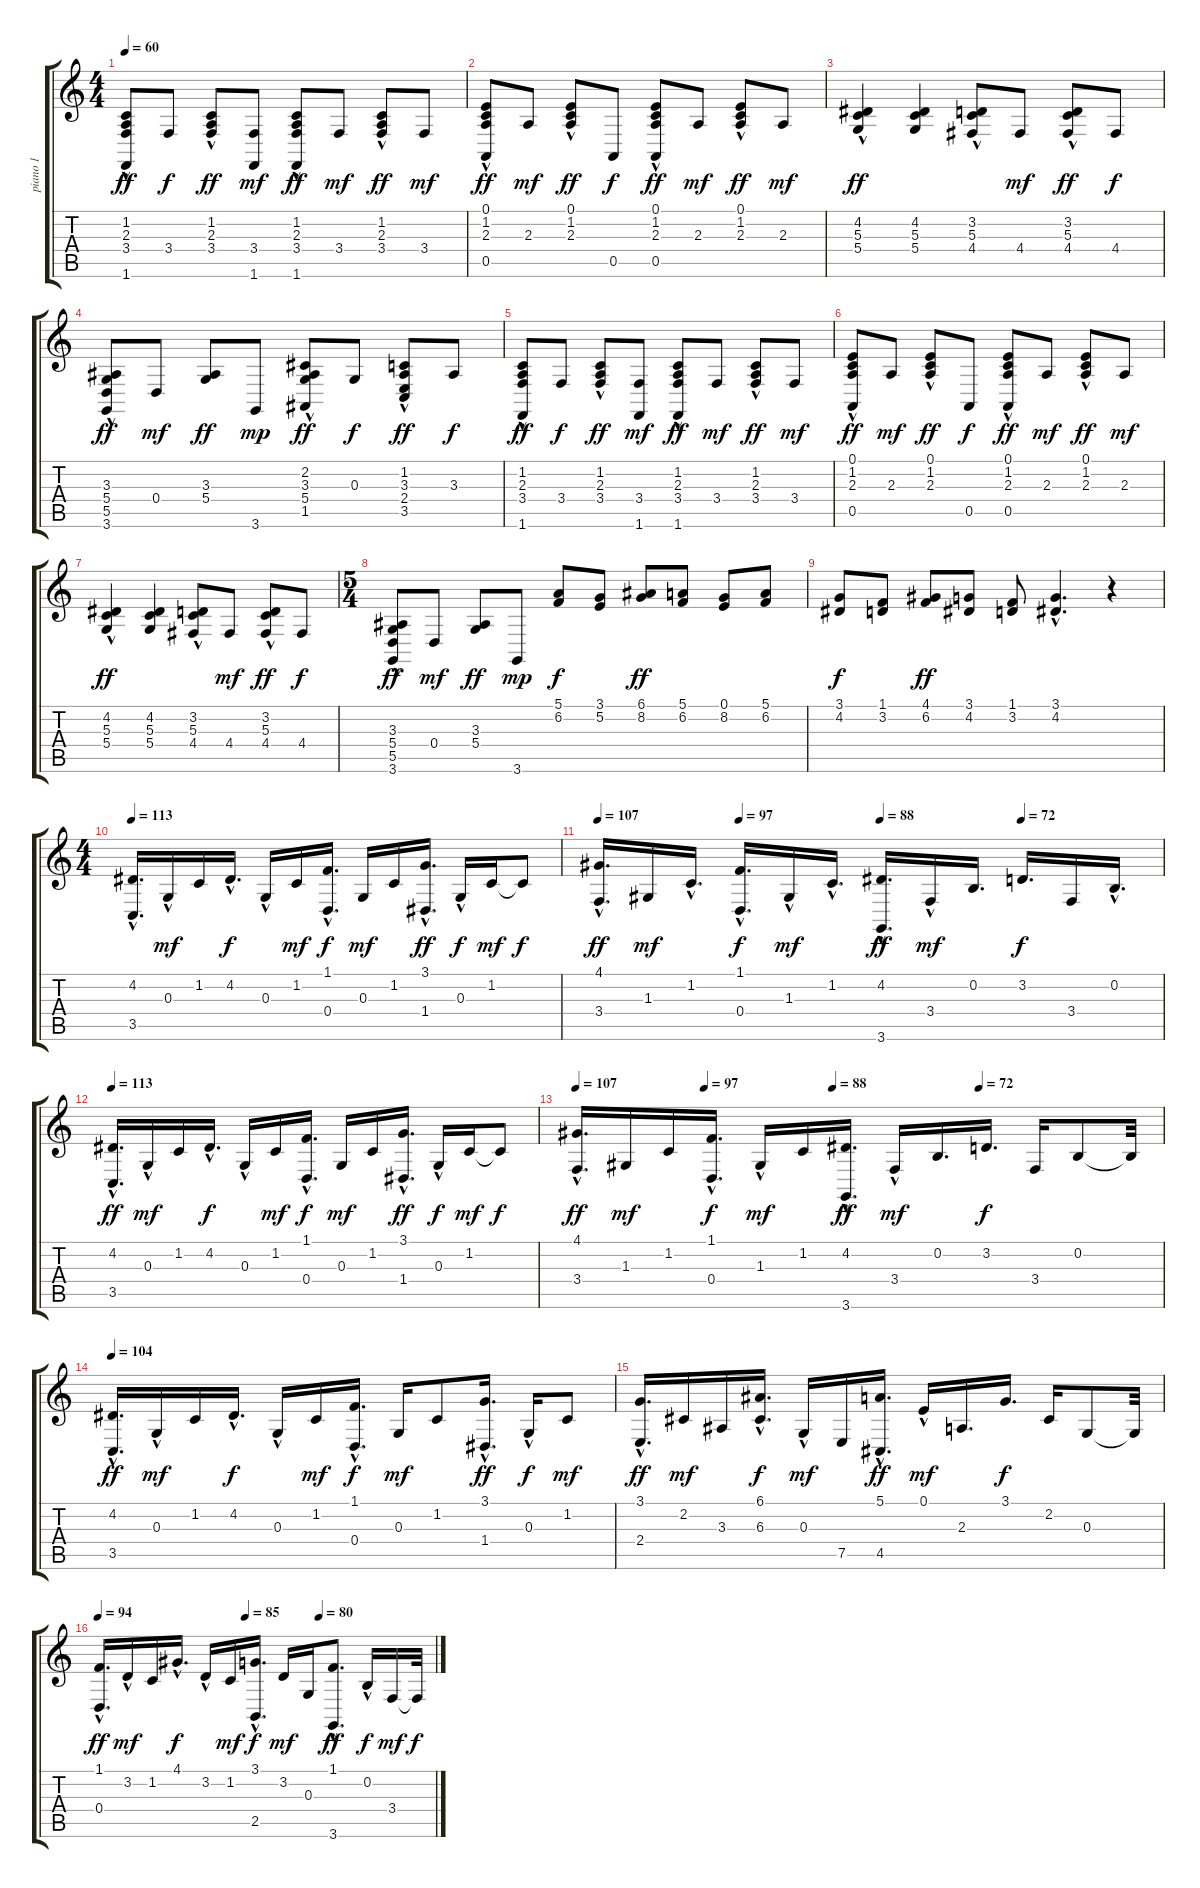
\track ("piano 1" "piano 1") {instrument acousticgrandpiano}
\staff {score tabs}
\tuning (E4 B3 G3 D3 A2 E2) {hide}
\ts (4 4)
\tempo 60
\clef g2
\ks c
(1.2 2.3 3.4{hac} 1.6).8{dy ff} 3.4.8{dy f} (1.2{hac} 2.3{hac} 3.4{hac}).8{dy ff} (3.4 1.6).8{dy mf} (1.2{hac} 2.3{hac} 3.4 1.6).8{dy ff} 3.4.8{dy mf} (1.2 2.3 3.4{hac}).8{dy ff} 3.4.8{dy mf} |
(0.1{hac} 1.2{hac} 2.3 0.5).8{dy ff} 2.3.8{dy mf} (0.1{hac} 1.2{hac} 2.3{hac}).8{dy ff} 0.5.8{dy f} (0.1{hac} 1.2{hac} 2.3 0.5{hac}).8{dy ff} 2.3.8{dy mf} (0.1 1.2 2.3{hac}).8{dy ff} 2.3.8{dy mf} |
(4.2{hac} 5.3 5.4{hac}).4{dy ff} (4.2 5.3 5.4).4 (3.2 5.3 4.4{hac}).8 4.4.8{dy mf} (3.2{hac} 5.3 4.4{hac}).8{dy ff} 4.4.8{dy f} |
(3.3 5.4 5.5{hac} 3.6{hac}).8{dy ff} 0.4.8{dy mf} (3.3 5.4).8{dy ff} 3.6.8{dy mp} (2.2 3.3 5.4{hac} 1.5).8{dy ff} 0.3.8{dy f} (1.2{hac} 3.3 2.4{hac} 3.5{hac}).8{dy ff} 3.3.8{dy f} |
(1.2 2.3 3.4{hac} 1.6).8{dy ff} 3.4.8{dy f} (1.2{hac} 2.3{hac} 3.4{hac}).8{dy ff} (3.4 1.6).8{dy mf} (1.2{hac} 2.3{hac} 3.4 1.6).8{dy ff} 3.4.8{dy mf} (1.2 2.3 3.4{hac}).8{dy ff} 3.4.8{dy mf} |
(0.1{hac} 1.2{hac} 2.3 0.5).8{dy ff} 2.3.8{dy mf} (0.1{hac} 1.2{hac} 2.3{hac}).8{dy ff} 0.5.8{dy f} (0.1{hac} 1.2{hac} 2.3 0.5{hac}).8{dy ff} 2.3.8{dy mf} (0.1 1.2 2.3{hac}).8{dy ff} 2.3.8{dy mf} |
(4.2{hac} 5.3 5.4{hac}).4{dy ff} (4.2 5.3 5.4).4 (3.2 5.3 4.4{hac}).8 4.4.8{dy mf} (3.2{hac} 5.3 4.4{hac}).8{dy ff} 4.4.8{dy f} |
\ts (5 4)
(3.3 5.4 5.5{hac} 3.6{hac}).8{dy ff} 0.4.8{dy mf} (3.3 5.4).8{dy ff} 3.6.8{dy mp} (5.1 6.2).8{dy f} (3.1 5.2).8 (6.1 8.2).8{dy ff} (5.1 6.2).8 (0.1 8.2).8 (5.1 6.2).8 |
(3.1 4.2).8{dy f} (1.1 3.2).8 (4.1 6.2).8{dy ff} (3.1 4.2).8 (1.1 3.2).8 (3.1{hac} 4.2{hac}).4{d} r.4 |
\ts (4 4)
\tempo 113
(4.2{hac} 3.5{hac}).16{d} 0.3{hac}.16{dy mf} 1.2.16 4.2{hac}.16{d dy f} 0.3{hac}.16 1.2.16{dy mf} (1.1{hac} 0.4).16{d dy f} 0.3.16{dy mf} 1.2.16 (3.1{hac} 1.4).16{d dy ff} 0.3{hac}.16{dy f} 1.2.16{dy mf} 1.2{t}.8{dy f} |
\tempo 107
\tempo (97 0.25)
\tempo (88 0.5)
\tempo (72 0.75)
(4.1{hac} 3.4).16{d dy ff} 1.3.16{dy mf} 1.2{hac}.16{d} (1.1 0.4{hac}).16{d dy f} 1.3{hac}.16{dy mf} 1.2{hac}.16{d} (4.2{hac} 3.6).16{d dy ff} 3.4{hac}.16{dy mf} 0.2.16{d} 3.2.16{d dy f} 3.4.16 0.2{hac}.16{d} |
\tempo 113
(4.2{hac} 3.5{hac}).16{d dy ff} 0.3{hac}.16{dy mf} 1.2.16 4.2{hac}.16{d dy f} 0.3{hac}.16 1.2.16{dy mf} (1.1{hac} 0.4).16{d dy f} 0.3.16{dy mf} 1.2.16 (3.1{hac} 1.4).16{d dy ff} 0.3{hac}.16{dy f} 1.2.16{dy mf} 1.2{t}.8{dy f} |
\tempo 107
\tempo (97 0.21875)
\tempo (88 0.4375)
\tempo (72 0.6875)
(4.1{hac} 3.4).16{d dy ff} 1.3.16{dy mf} 1.2.16 (1.1 0.4{hac}).16{d dy f} 1.3{hac}.16{dy mf} 1.2.16 (4.2{hac} 3.6).16{d dy ff} 3.4{hac}.16{dy mf} 0.2.16{d} 3.2.16{d dy f} 3.4.16 0.2.8 0.2{t}.32 |
\tempo 104
(4.2{hac} 3.5{hac}).16{d dy ff} 0.3{hac}.16{dy mf} 1.2.16 4.2{hac}.16{d dy f} 0.3{hac}.16 1.2.16{dy mf} (1.1{hac} 0.4).16{d dy f} 0.3.16{dy mf} 1.2.8 (3.1{hac} 1.4).16{d dy ff} 0.3{hac}.16{dy f} 1.2.8{dy mf} |
(3.1{hac} 2.4).16{d dy ff} 2.2.16{dy mf} 3.3.16 (6.1{hac} 6.3).16{d dy f} 0.3{hac}.16{dy mf} 7.5.16 (5.1{hac} 4.5).16{d dy ff} 0.1{hac}.16{dy mf} 2.3.16{d} 3.1.16{d dy f} 2.2.16 0.3.8 0.3{t}.32 |
\tempo 94
\tempo (85 0.4375)
\tempo (80 0.65625)
(1.1{hac} 0.4{hac}).16{d dy ff} 3.2{hac}.16{dy mf} 1.2.16 4.1{hac}.16{d dy f} 3.2{hac}.16 1.2.16{dy mf} (3.1{hac} 2.5).16{d dy f} 3.2.16{dy mf} 0.3.16 (1.1{hac} 3.6).8{d dy ff} 0.2{hac}.16{dy f} 3.4.16{dy mf} 3.4{t}.32{dy f}
